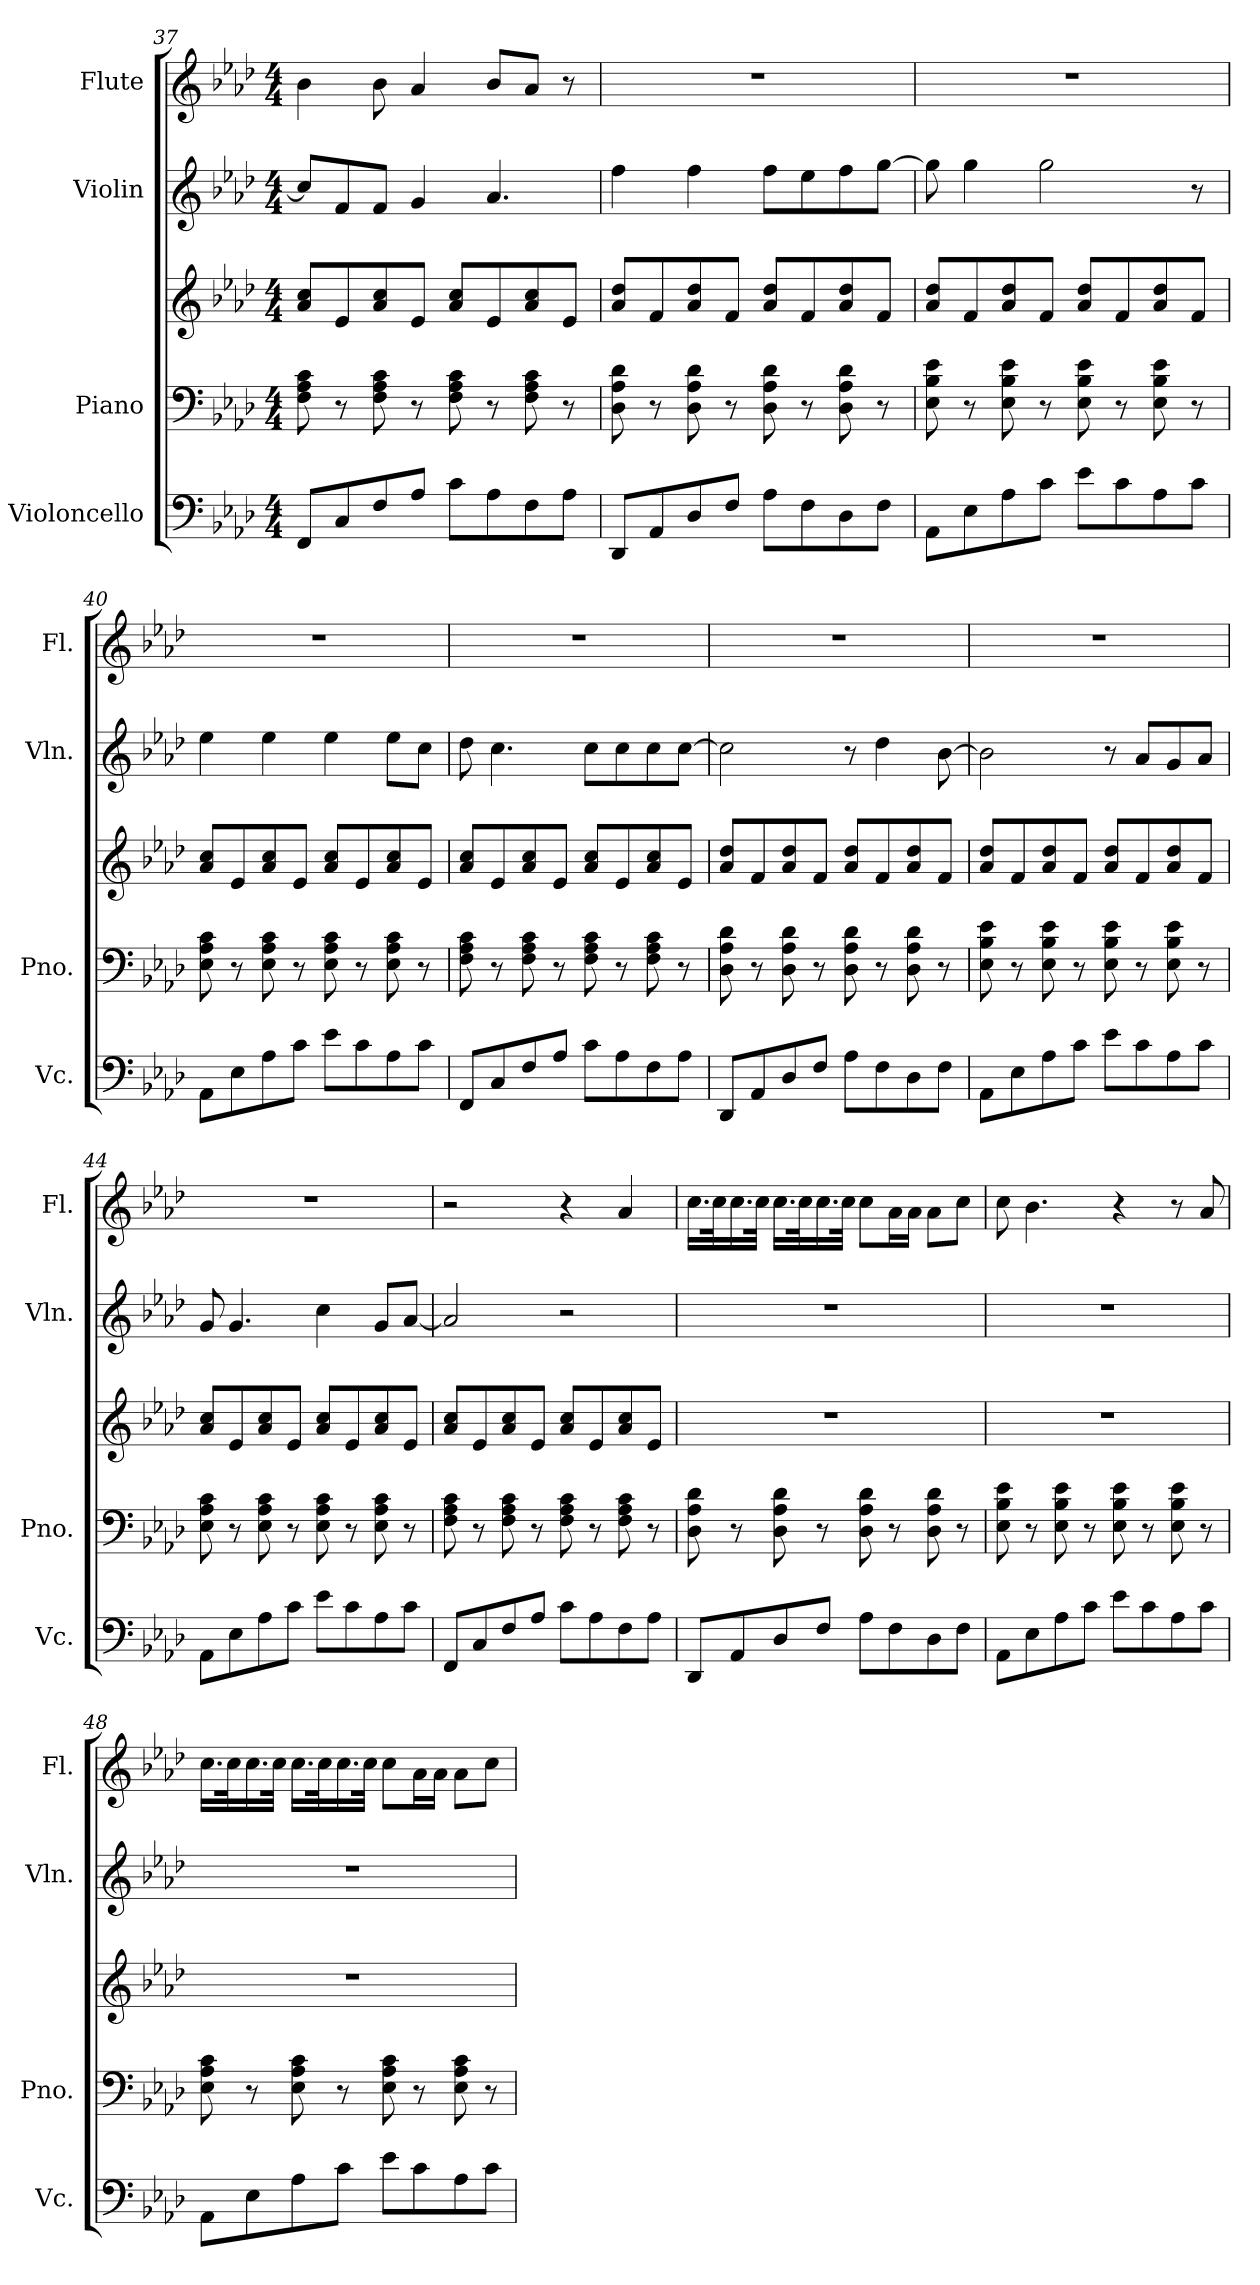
**kern	**kern	**kern	**kern	**kern
*part4	*part3	*part3	*part2	*part1
*staff5	*staff4	*staff3	*staff2	*staff1
*I"Violoncello	*I"Piano	*	*I"Violin	*I"Flute
*I'Vc.	*I'Pno.	*	*I'Vln.	*I'Fl.
*clefF4	*clefF4	*clefG2	*clefG2	*clefG2
*k[b-e-a-d-]	*k[b-e-a-d-]	*k[b-e-a-d-]	*k[b-e-a-d-]	*k[b-e-a-d-]
*M4/4	*M4/4	*M4/4	*M4/4	*M4/4
=37	=37	=37	=37	=37
8FF/L	8F\ 8A-\ 8c\	8a-/ 8cc/L	8cc/L]	4b-\
8C/	8r	8e-/	8f/	.
8F/	8F\ 8A-\ 8c\	8a-/ 8cc/	8f/J	8b-\
8A-/J	8r	8e-/J	4g/	4a-/
8c\L	8F\ 8A-\ 8c\	8a-/ 8cc/L	.	.
8A-\	8r	8e-/	4.a-/	8b-/L
8F\	8F\ 8A-\ 8c\	8a-/ 8cc/	.	8a-/J
8A-\J	8r	8e-/J	.	8r
=38	=38	=38	=38	=38
8DD-/L	8D-\ 8A-\ 8d-\	8a-/ 8dd-/L	4ff\	1r
8AA-/	8r	8f/	.	.
8D-/	8D-\ 8A-\ 8d-\	8a-/ 8dd-/	4ff\	.
8F/J	8r	8f/J	.	.
8A-\L	8D-\ 8A-\ 8d-\	8a-/ 8dd-/L	8ff\L	.
8F\	8r	8f/	8ee-\	.
8D-\	8D-\ 8A-\ 8d-\	8a-/ 8dd-/	8ff\	.
8F\J	8r	8f/J	[8gg\J	.
!!LO:LB:g=z
=39	=39	=39	=39	=39
8AA-\L	8E-\ 8B-\ 8e-\	8a-/ 8dd-/L	8gg\]	1r
8E-\	8r	8f/	4gg\	.
8A-\	8E-\ 8B-\ 8e-\	8a-/ 8dd-/	.	.
8c\J	8r	8f/J	2gg\	.
8e-\L	8E-\ 8B-\ 8e-\	8a-/ 8dd-/L	.	.
8c\	8r	8f/	.	.
8A-\	8E-\ 8B-\ 8e-\	8a-/ 8dd-/	.	.
8c\J	8r	8f/J	8r	.
=40	=40	=40	=40	=40
8AA-\L	8E-\ 8A-\ 8c\	8a-/ 8cc/L	4ee-\	1r
8E-\	8r	8e-/	.	.
8A-\	8E-\ 8A-\ 8c\	8a-/ 8cc/	4ee-\	.
8c\J	8r	8e-/J	.	.
8e-\L	8E-\ 8A-\ 8c\	8a-/ 8cc/L	4ee-\	.
8c\	8r	8e-/	.	.
8A-\	8E-\ 8A-\ 8c\	8a-/ 8cc/	8ee-\L	.
8c\J	8r	8e-/J	8cc\J	.
=41	=41	=41	=41	=41
8FF/L	8F\ 8A-\ 8c\	8a-/ 8cc/L	8dd-\	1r
8C/	8r	8e-/	4.cc\	.
8F/	8F\ 8A-\ 8c\	8a-/ 8cc/	.	.
8A-/J	8r	8e-/J	.	.
8c\L	8F\ 8A-\ 8c\	8a-/ 8cc/L	8cc\L	.
8A-\	8r	8e-/	8cc\	.
8F\	8F\ 8A-\ 8c\	8a-/ 8cc/	8cc\	.
8A-\J	8r	8e-/J	[8cc\J	.
=42	=42	=42	=42	=42
8DD-/L	8D-\ 8A-\ 8d-\	8a-/ 8dd-/L	2cc\]	1r
8AA-/	8r	8f/	.	.
8D-/	8D-\ 8A-\ 8d-\	8a-/ 8dd-/	.	.
8F/J	8r	8f/J	.	.
8A-\L	8D-\ 8A-\ 8d-\	8a-/ 8dd-/L	8r	.
8F\	8r	8f/	4dd-\	.
8D-\	8D-\ 8A-\ 8d-\	8a-/ 8dd-/	.	.
8F\J	8r	8f/J	[8b-\	.
!!LO:PB:g=z
=43	=43	=43	=43	=43
8AA-\L	8E-\ 8B-\ 8e-\	8a-/ 8dd-/L	2b-\]	1r
8E-\	8r	8f/	.	.
8A-\	8E-\ 8B-\ 8e-\	8a-/ 8dd-/	.	.
8c\J	8r	8f/J	.	.
8e-\L	8E-\ 8B-\ 8e-\	8a-/ 8dd-/L	8r	.
8c\	8r	8f/	8a-/L	.
8A-\	8E-\ 8B-\ 8e-\	8a-/ 8dd-/	8g/	.
8c\J	8r	8f/J	8a-/J	.
=44	=44	=44	=44	=44
8AA-\L	8E-\ 8A-\ 8c\	8a-/ 8cc/L	8g/	1r
8E-\	8r	8e-/	4.g/	.
8A-\	8E-\ 8A-\ 8c\	8a-/ 8cc/	.	.
8c\J	8r	8e-/J	.	.
8e-\L	8E-\ 8A-\ 8c\	8a-/ 8cc/L	4cc\	.
8c\	8r	8e-/	.	.
8A-\	8E-\ 8A-\ 8c\	8a-/ 8cc/	8g/L	.
8c\J	8r	8e-/J	[8a-/J	.
=45	=45	=45	=45	=45
8FF/L	8F\ 8A-\ 8c\	8a-/ 8cc/L	2a-/]	2r
8C/	8r	8e-/	.	.
8F/	8F\ 8A-\ 8c\	8a-/ 8cc/	.	.
8A-/J	8r	8e-/J	.	.
8c\L	8F\ 8A-\ 8c\	8a-/ 8cc/L	2r	4r
8A-\	8r	8e-/	.	.
8F\	8F\ 8A-\ 8c\	8a-/ 8cc/	.	4a-/
8A-\J	8r	8e-/J	.	.
=46	=46	=46	=46	=46
8DD-/L	8D-\ 8A-\ 8d-\	1r	1r	16.cc\LL
.	.	.	.	32cc\K
8AA-/	8r	.	.	16.cc\
.	.	.	.	32cc\JJk
8D-/	8D-\ 8A-\ 8d-\	.	.	16.cc\LL
.	.	.	.	32cc\K
8F/J	8r	.	.	16.cc\
.	.	.	.	32cc\JJk
8A-\L	8D-\ 8A-\ 8d-\	.	.	8cc\L
8F\	8r	.	.	16a-\L
.	.	.	.	16a-\JJ
8D-\	8D-\ 8A-\ 8d-\	.	.	8a-\L
8F\J	8r	.	.	8cc\J
!!LO:LB:g=z
=47	=47	=47	=47	=47
8AA-\L	8E-\ 8B-\ 8e-\	1r	1r	8cc\
8E-\	8r	.	.	4.b-\
8A-\	8E-\ 8B-\ 8e-\	.	.	.
8c\J	8r	.	.	.
8e-\L	8E-\ 8B-\ 8e-\	.	.	4r
8c\	8r	.	.	.
8A-\	8E-\ 8B-\ 8e-\	.	.	8r
8c\J	8r	.	.	8a-/
=48	=48	=48	=48	=48
8AA-\L	8E-\ 8A-\ 8c\	1r	1r	16.cc\LL
.	.	.	.	32cc\K
8E-\	8r	.	.	16.cc\
.	.	.	.	32cc\JJk
8A-\	8E-\ 8A-\ 8c\	.	.	16.cc\LL
.	.	.	.	32cc\K
8c\J	8r	.	.	16.cc\
.	.	.	.	32cc\JJk
8e-\L	8E-\ 8A-\ 8c\	.	.	8cc\L
8c\	8r	.	.	16a-\L
.	.	.	.	16a-\JJ
8A-\	8E-\ 8A-\ 8c\	.	.	8a-\L
8c\J	8r	.	.	8cc\J
=	=	=	=	=
*-	*-	*-	*-	*-
